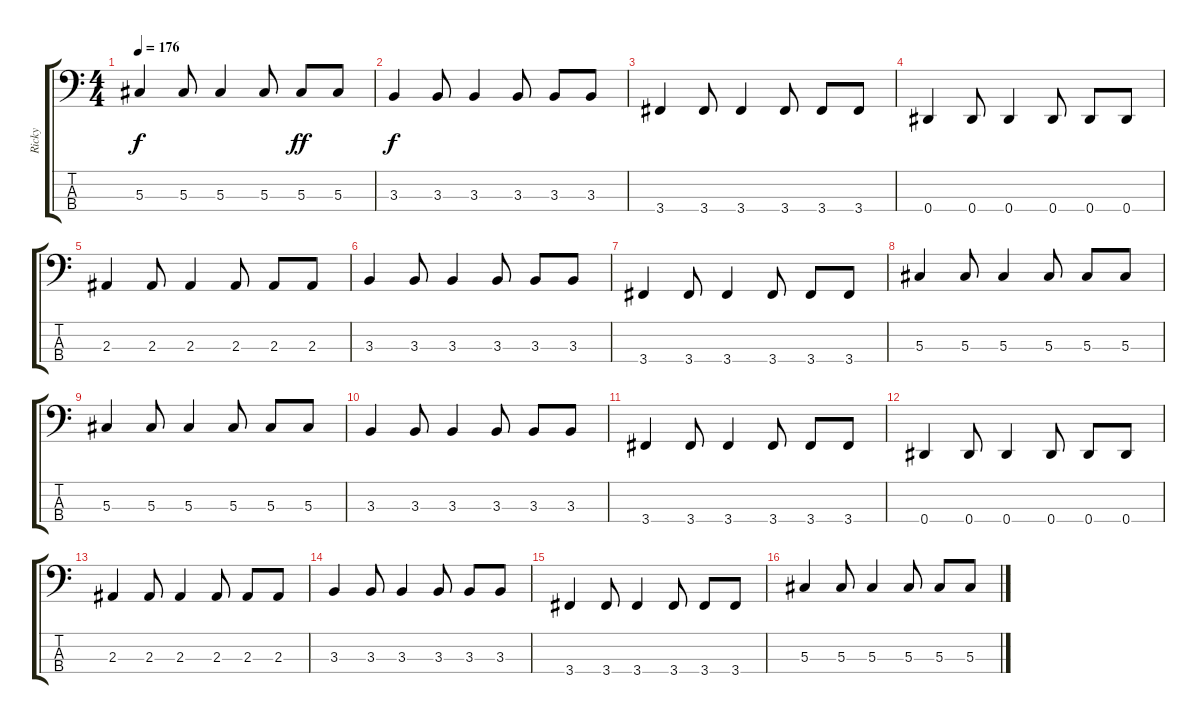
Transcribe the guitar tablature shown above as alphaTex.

\track ("Ricky" "Ricky") {instrument electricbasspick}
\staff {score tabs}
\tuning (Gb2 Db2 Ab1 Eb1) {hide}
\ts (4 4)
\tempo 176
\clef f4
\ks c
5.3.4{dy f} 5.3.8 5.3.4 5.3.8 5.3.8{dy ff} 5.3.8 |
3.3.4{dy f} 3.3.8 3.3.4 3.3.8 3.3.8 3.3.8 |
3.4.4 3.4.8 3.4.4 3.4.8 3.4.8 3.4.8 |
0.4.4 0.4.8 0.4.4 0.4.8 0.4.8 0.4.8 |
2.3.4 2.3.8 2.3.4 2.3.8 2.3.8 2.3.8 |
3.3.4 3.3.8 3.3.4 3.3.8 3.3.8 3.3.8 |
3.4.4 3.4.8 3.4.4 3.4.8 3.4.8 3.4.8 |
5.3.4 5.3.8 5.3.4 5.3.8 5.3.8 5.3.8 |
5.3.4 5.3.8 5.3.4 5.3.8 5.3.8 5.3.8 |
3.3.4 3.3.8 3.3.4 3.3.8 3.3.8 3.3.8 |
3.4.4 3.4.8 3.4.4 3.4.8 3.4.8 3.4.8 |
0.4.4 0.4.8 0.4.4 0.4.8 0.4.8 0.4.8 |
2.3.4 2.3.8 2.3.4 2.3.8 2.3.8 2.3.8 |
3.3.4 3.3.8 3.3.4 3.3.8 3.3.8 3.3.8 |
3.4.4 3.4.8 3.4.4 3.4.8 3.4.8 3.4.8 |
5.3.4 5.3.8 5.3.4 5.3.8 5.3.8 5.3.8
